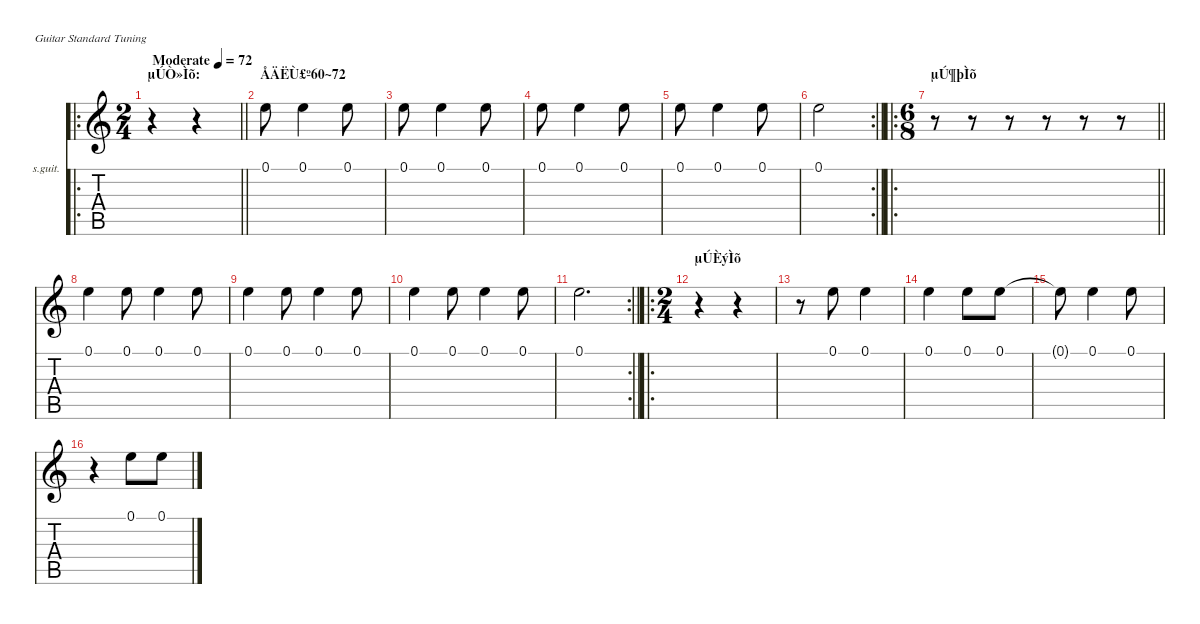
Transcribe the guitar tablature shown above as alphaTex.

\defaultSystemsLayout 4
\hideDynamics
\bracketExtendMode nobrackets
\firstSystemTrackNameOrientation horizontal
\otherSystemsTrackNameOrientation horizontal
\track ("Òô¹ì 1" "s.guit.") {mute instrument acousticguitarsteel}
\staff {score tabs}
\tuning (E4 B3 G3 D3 A2 E2)
\ro
\ts (2 4)
\beaming (8 2 2 2 2)
\section ("" "µÚÒ»Ìõ:")
\tempo (72 "Moderate")
\clef g2
\barLineRight lightlight
\ks c
r.4{dy f instrument acousticguitarsteel} r.4 |
\section ("" "ÅÄËÙ£º60~72")
0.1.8 0.1.4 0.1.8 |
0.1.8 0.1.4 0.1.8 |
0.1.8 0.1.4 0.1.8 |
0.1.8 0.1.4 0.1.8 |
\rc 2
\barLineRight lightlight
0.1.2 |
\ro
\ts (6 8)
\beaming (8 2 2 2 2)
\section ("" "µÚ¶þÌõ")
\barLineRight lightlight
r.8 r.8 r.8 r.8 r.8 r.8 |
0.1.4 0.1.8 0.1.4 0.1.8 |
0.1.4 0.1.8 0.1.4 0.1.8 |
0.1.4 0.1.8 0.1.4 0.1.8 |
\rc 2
\barLineRight lightlight
0.1.2{d} |
\ro
\ts (2 4)
\beaming (8 2 2 2 2)
\section ("" "µÚÈýÌõ")
r.4 r.4 |
r.8 0.1.8 0.1.4 |
0.1.4 0.1.8 0.1.8 |
0.1{t}.8 0.1.4 0.1.8 |
r.4 0.1.8 0.1.8
